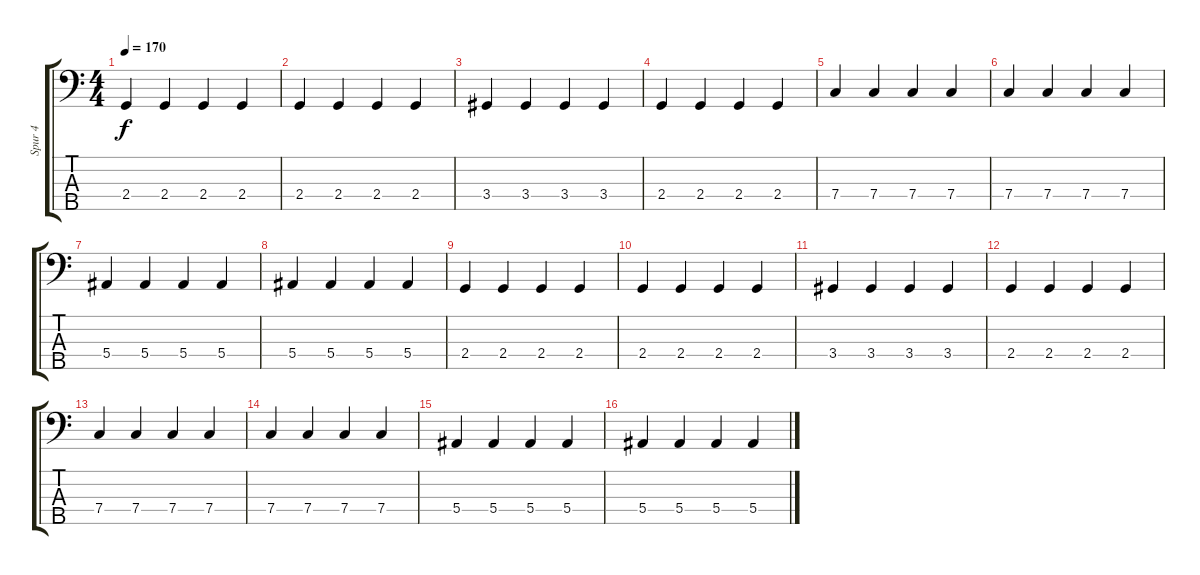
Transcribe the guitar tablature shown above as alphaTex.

\track ("Spur 4" "Spur 4") {solo instrument electricbassfinger}
\staff {score tabs}
\tuning (G2 Eb2 Bb1 F1 C1) {hide}
\ts (4 4)
\tempo 170
\clef f4
\ks c
2.4.4{dy f} 2.4.4 2.4.4 2.4.4 |
2.4.4 2.4.4 2.4.4 2.4.4 |
3.4.4 3.4.4 3.4.4 3.4.4 |
2.4.4 2.4.4 2.4.4 2.4.4 |
7.4.4 7.4.4 7.4.4 7.4.4 |
7.4.4 7.4.4 7.4.4 7.4.4 |
5.4.4 5.4.4 5.4.4 5.4.4 |
5.4.4 5.4.4 5.4.4 5.4.4 |
2.4.4 2.4.4 2.4.4 2.4.4 |
2.4.4 2.4.4 2.4.4 2.4.4 |
3.4.4 3.4.4 3.4.4 3.4.4 |
2.4.4 2.4.4 2.4.4 2.4.4 |
7.4.4 7.4.4 7.4.4 7.4.4 |
7.4.4 7.4.4 7.4.4 7.4.4 |
5.4.4 5.4.4 5.4.4 5.4.4 |
5.4.4 5.4.4 5.4.4 5.4.4
